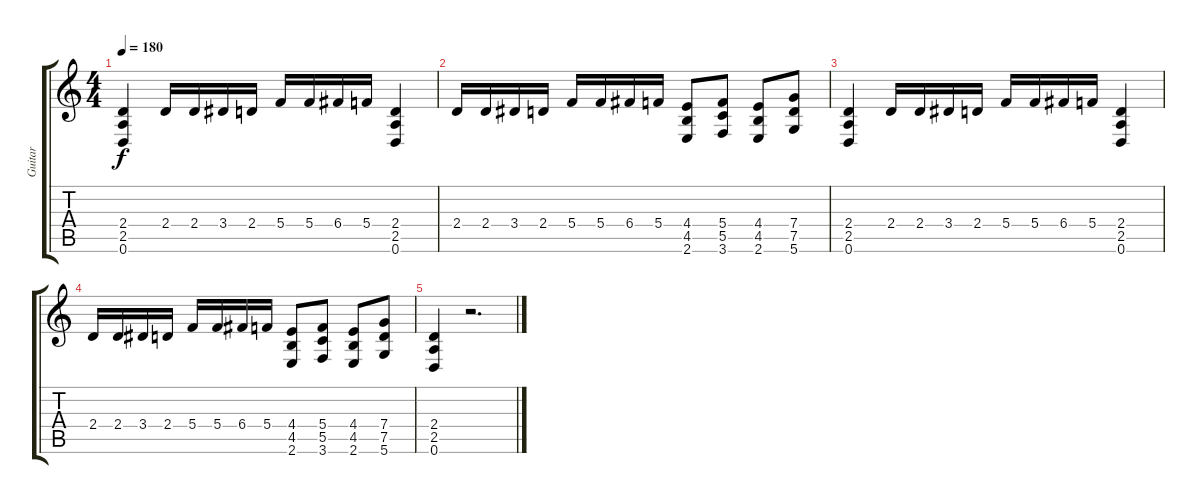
\track ("Guitar" "Guitar") {instrument distortionguitar}
\staff {score tabs}
\tuning (D4 A3 F3 C3 G2 D2) {hide}
\ts (4 4)
\tempo 180
\clef g2
\ks c
(2.4 2.5 0.6).4{dy f} 2.4.16 2.4.16 3.4.16 2.4.16 5.4.16 5.4.16 6.4.16 5.4.16 (2.4 2.5 0.6).4 |
2.4.16 2.4.16 3.4.16 2.4.16 5.4.16 5.4.16 6.4.16 5.4.16 (4.4 4.5 2.6).8 (5.4 5.5 3.6).8 (4.4 4.5 2.6).8 (7.4 7.5 5.6).8 |
(2.4 2.5 0.6).4 2.4.16 2.4.16 3.4.16 2.4.16 5.4.16 5.4.16 6.4.16 5.4.16 (2.4 2.5 0.6).4 |
2.4.16 2.4.16 3.4.16 2.4.16 5.4.16 5.4.16 6.4.16 5.4.16 (4.4 4.5 2.6).8 (5.4 5.5 3.6).8 (4.4 4.5 2.6).8 (7.4 7.5 5.6).8 |
(2.4 2.5 0.6).4 r.2{d}
